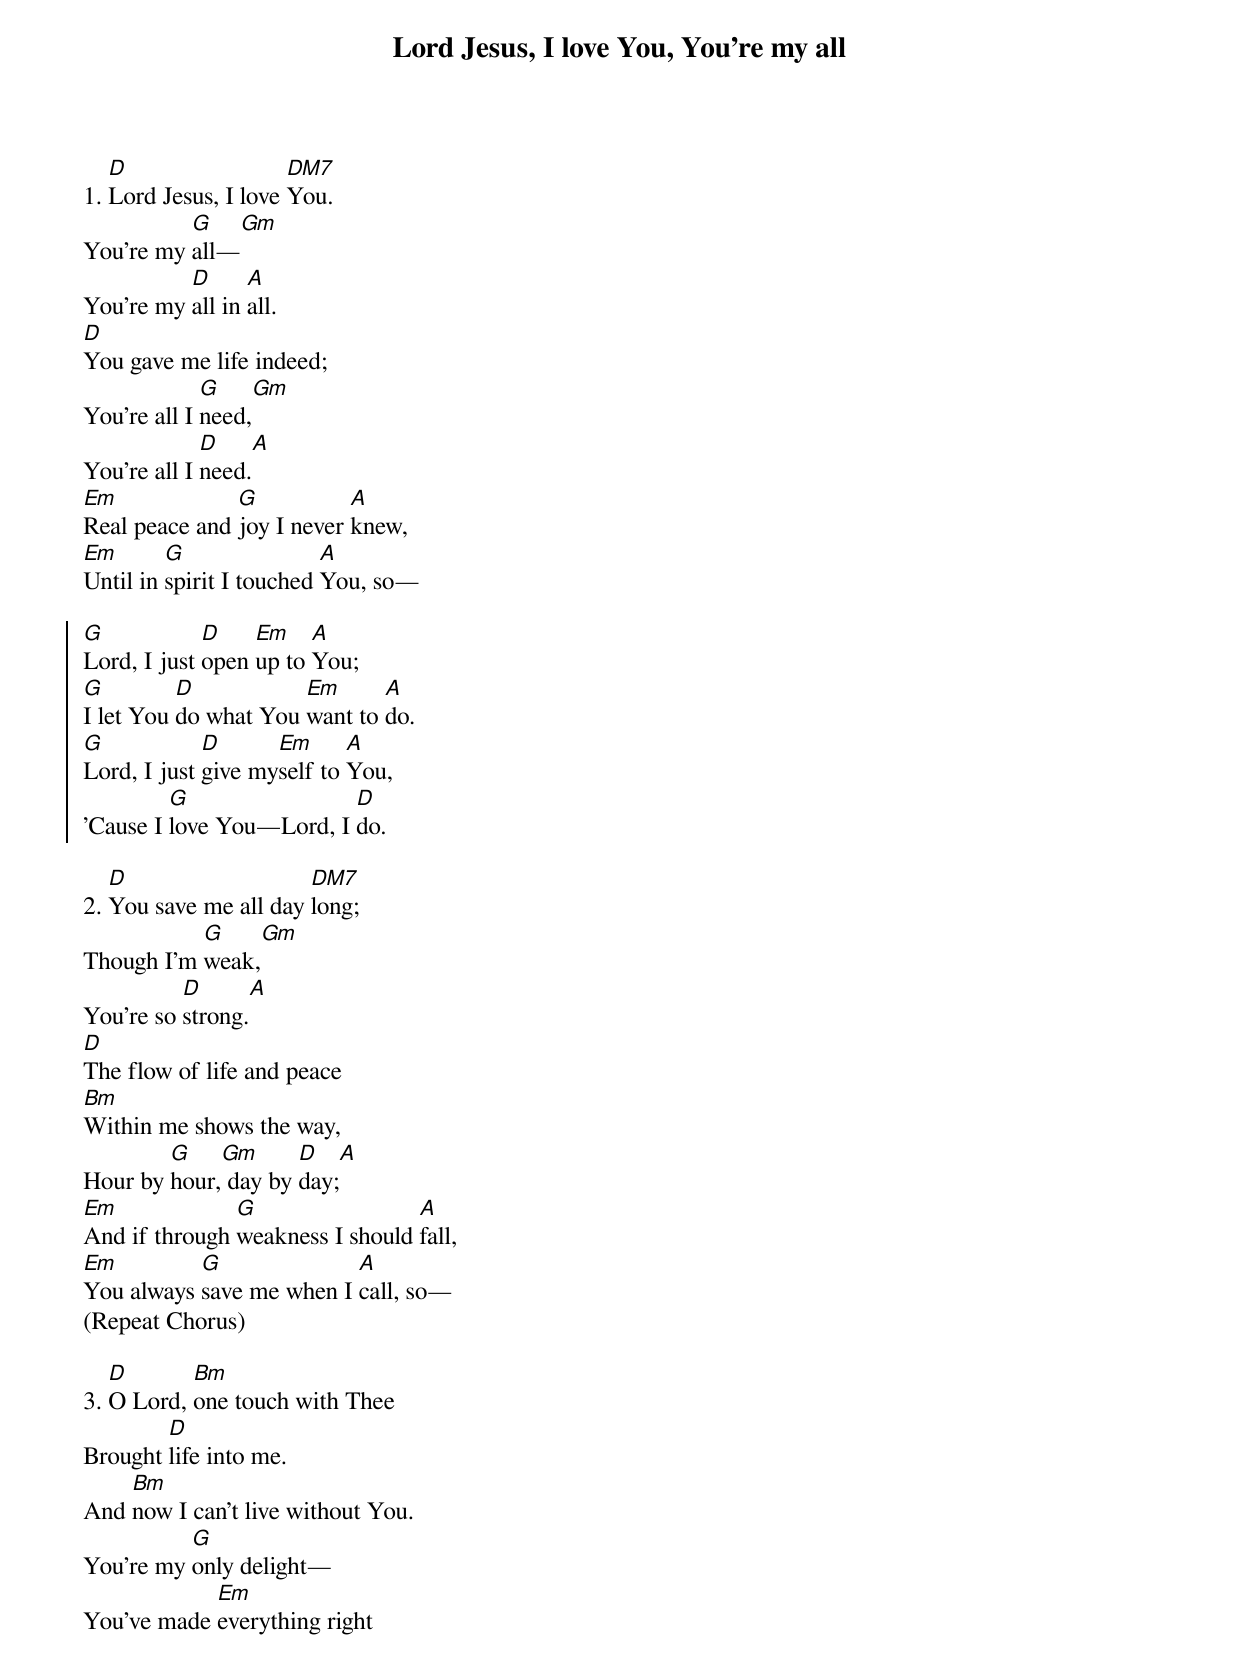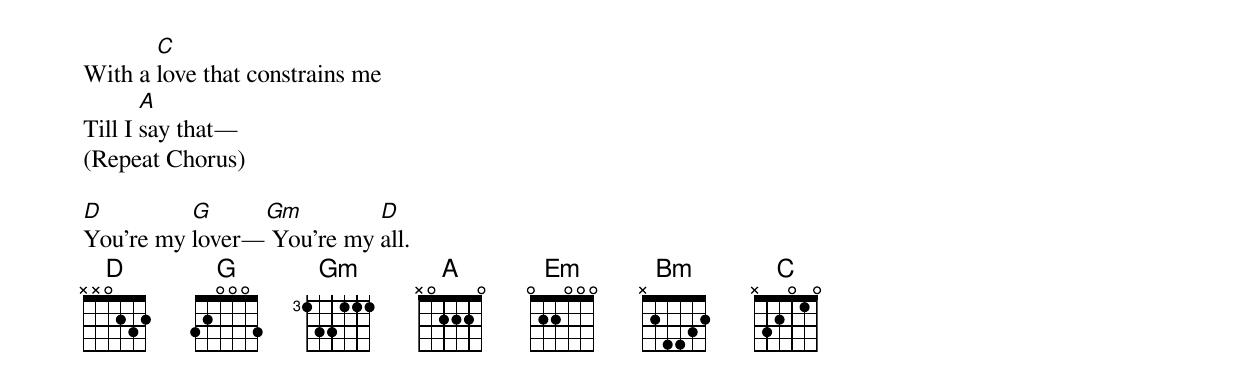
{t:Lord Jesus, I love You, You're my all}

1. [D]Lord Jesus, I love [DM7]You.
You're my [G]all—[Gm]
You're my [D]all in [A]all.
[D]You gave me life indeed;
You're all I [G]need,[Gm]
You're all I [D]need.[A]
[Em]Real peace and [G]joy I never [A]knew,
[Em]Until in [G]spirit I touched [A]You, so—

{soc}
[G]Lord, I just [D]open [Em]up to [A]You;
[G]I let You [D]do what You [Em]want to [A]do.
[G]Lord, I just [D]give my[Em]self to [A]You,
'Cause I [G]love You—Lord, I [D]do.
{eoc}

2. [D]You save me all day [DM7]long;
Though I'm [G]weak,[Gm]
You're so [D]strong.[A]
[D]The flow of life and peace
[Bm]Within me shows the way,
Hour by [G]hour,[Gm] day by [D]day;[A]
[Em]And if through [G]weakness I should [A]fall,
[Em]You always [G]save me when I [A]call, so—
(Repeat Chorus)

3. [D]O Lord, [Bm]one touch with Thee
Brought [D]life into me.
And [Bm]now I can't live without You.
You're my [G]only delight—
You've made [Em]everything right
With a [C]love that constrains me
Till I [A]say that—
(Repeat Chorus)

[D]You're my [G]lover—[Gm] You're my [D]all.
